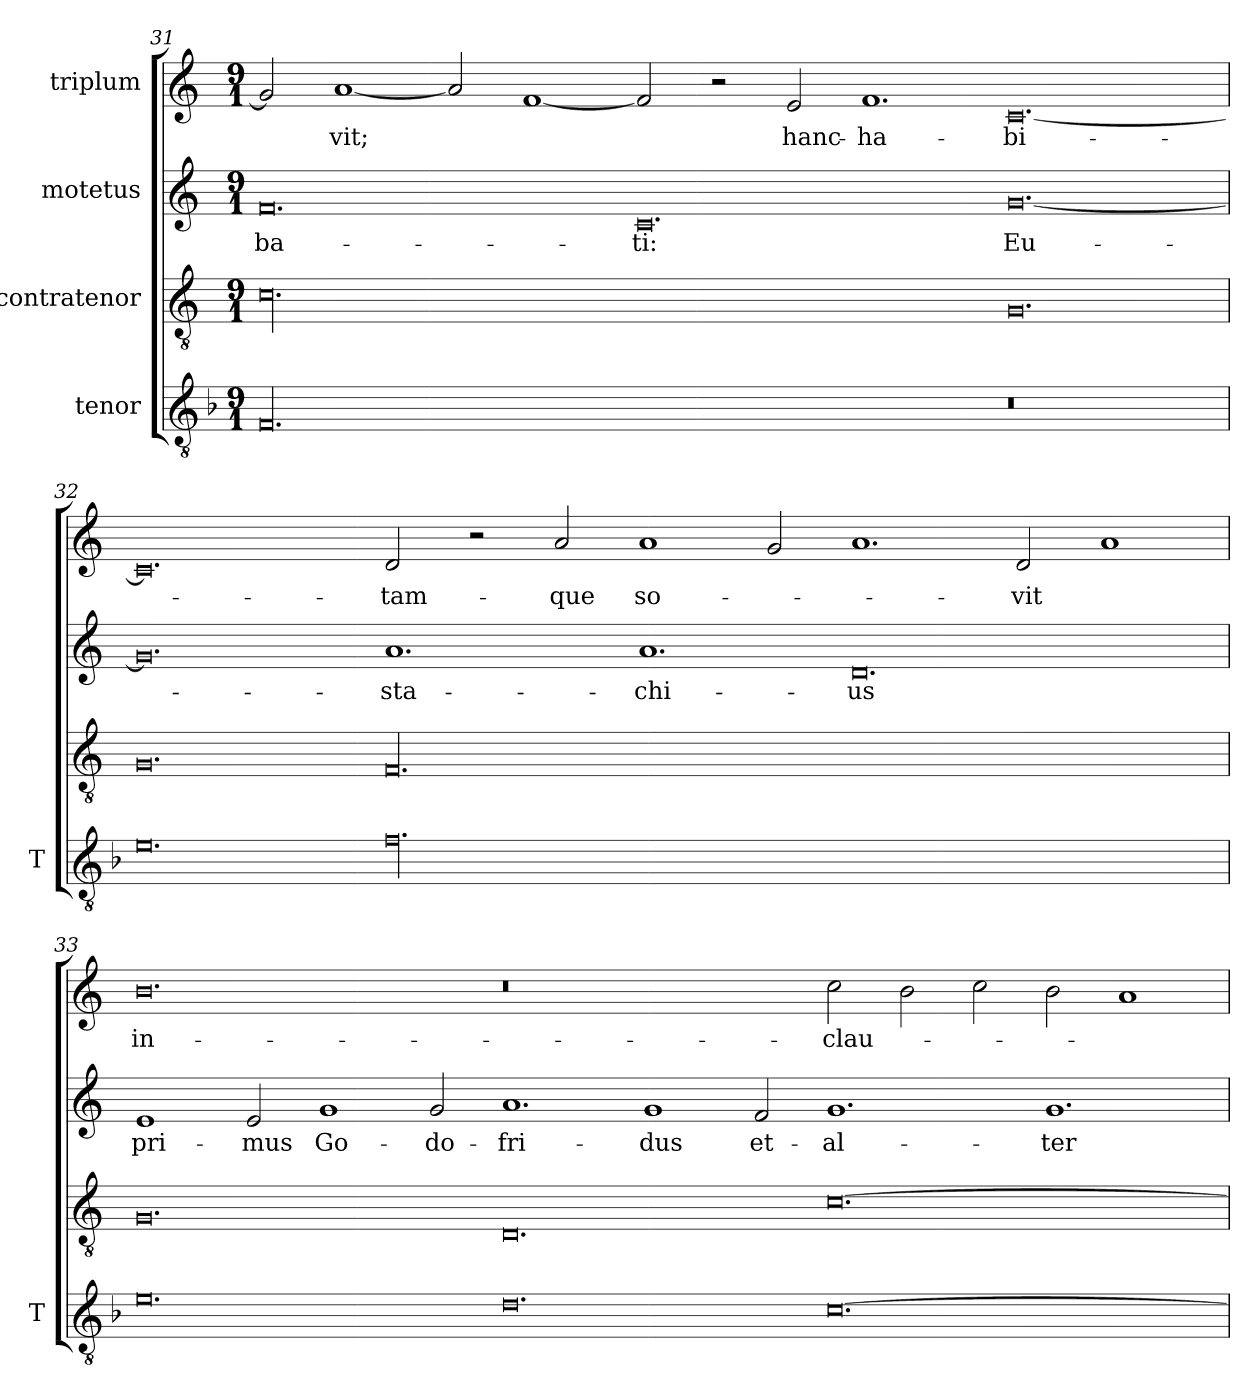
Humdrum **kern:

**kern	**kern	**kern	**text	**kern	**text
*part4	*part3	*part2	*part2	*part1	*part1
*staff4	*staff3	*staff2	*staff2	*staff1	*staff1
*I"tenor	*I"contratenor	*I"motetus	*	*I"triplum	*
*I'T	*	*	*	*	*
*clefGv2	*clefGv2	*clefG2	*	*clefG2	*
*k[b-]	*k[]	*k[]	*	*k[]	*
*F:	*C:	*C:	*	*C:	*
*M9/1	*M9/1	*M9/1	*	*M9/1	*
=31	=31	=31	=31	=31	=31
00.F/	00.c\	0.f/	-ba-	2g/]	.
.	.	.	.	[1a/	-vit;
.	.	.	.	2a/]	.
.	.	.	.	[1f/	.
.	.	0.c/	-ti:	2f/]	.
.	.	.	.	2r	.
.	.	.	.	2e/	hanc-
.	.	.	.	1.f/	ha-
0.r	0.G/	[0.g/	Eu-	[0.c/	-bi-
!!LO:LB:g=z
=32	=32	=32	=32	=32	=32
0.e\	0.G/	0.g/]	.	0.c/]	.
00.f\	00.F/	1.a/	-sta-	2d/	-tam-
.	.	.	.	2r	.
.	.	.	.	2a/	-que
.	.	1.a/	-chi-	1a/	so-
.	.	.	.	2g/	.
.	.	0.d/	-us	1.a/	.
.	.	.	.	2d/	-vit
.	.	.	.	1a/	.
=33	=33	=33	=33	=33	=33
0.e\	0.G/	1e/	pri-	0.b\	in-
.	.	2e/	-mus	.	.
.	.	1g/	Go-	.	.
.	.	2g/	-do-	.	.
0.d\	0.D/	1.a/	-fri-	0.r	.
.	.	1g/	-dus	.	.
.	.	2f/	et-	.	.
[0.c\	[0.c\	1.g/	al-	2cc\	clau-
.	.	.	.	2b\	.
.	.	.	.	2cc\	.
.	.	1.g/	-ter	2b\	.
.	.	.	.	1a/	.
=	=	=	=	=	=
*-	*-	*-	*-	*-	*-
